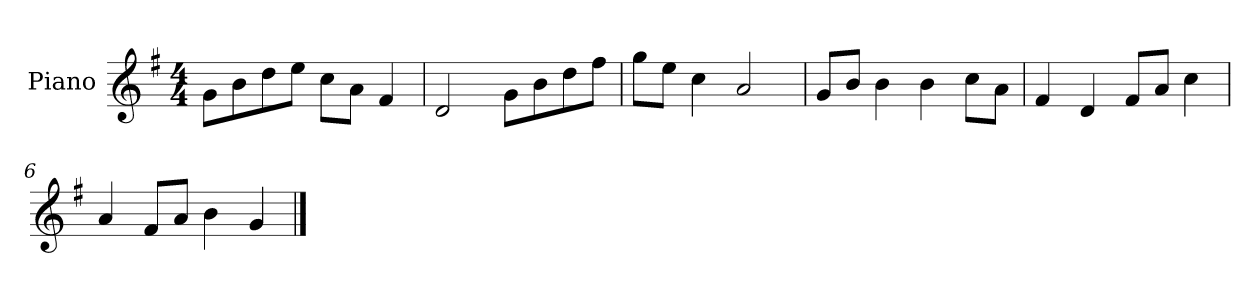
**kern
*part1
*staff1
*I"Piano
*I'P-no
*clefG2
*k[f#]
*M4/4
*MM90
=1
8g\L
8b\
8dd\
8ee\J
8cc\L
8a\J
4f#/
=2
2d/
8g\L
8b\
8dd\
8ff#\J
=3
8gg\L
8ee\J
4cc\
2a/
=4
8g/L
8b/J
4b\
4b\
8cc\L
8a\J
=5
4f#/
4d/
8f#/L
8a/J
4cc\
=6
4a/
8f#/L
8a/J
4b\
4g/
==
*-
